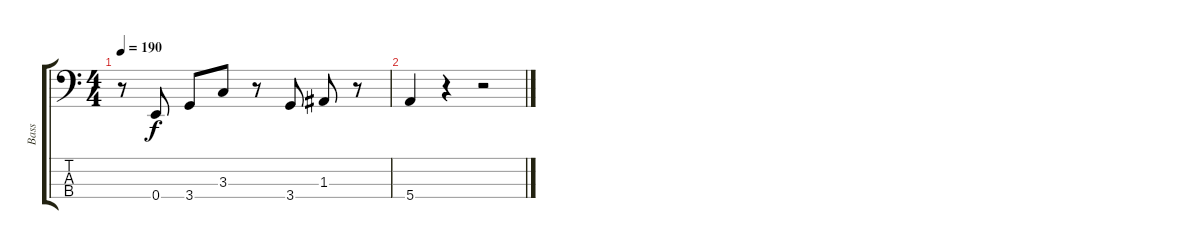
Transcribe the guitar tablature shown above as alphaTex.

\track ("Bass" "Bass") {instrument electricbasspick}
\staff {score tabs}
\tuning (G2 D2 A1 E1) {hide}
\ts (4 4)
\tempo 190
\clef f4
\ks c
r.8{dy f} 0.4.8 3.4.8 3.3.8 r.8 3.4.8 1.3.8 r.8 |
5.4.4 r.4 r.2
